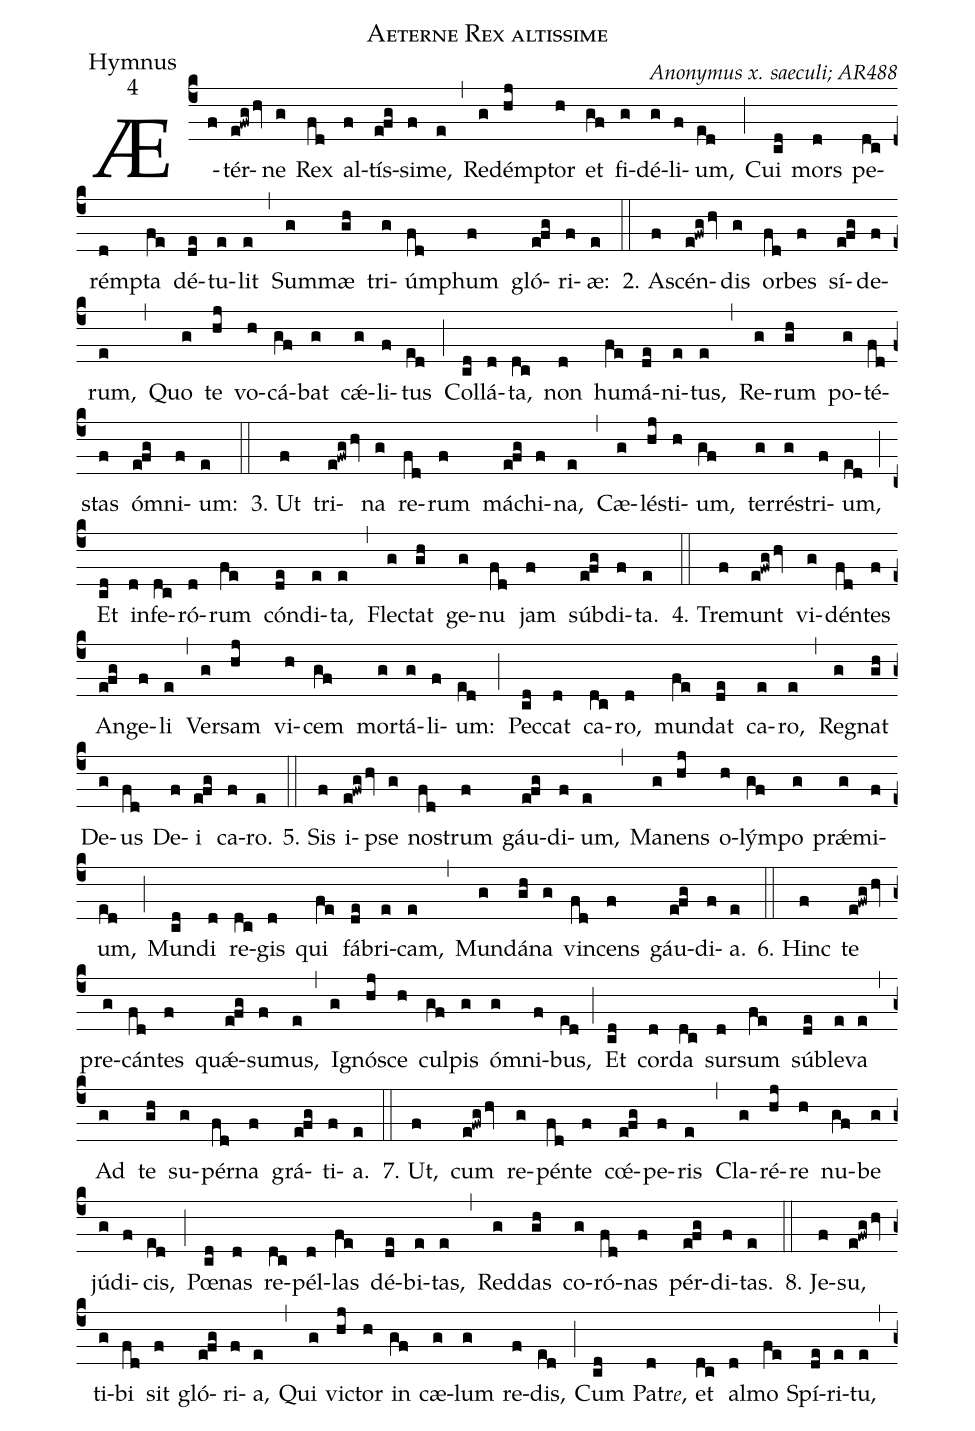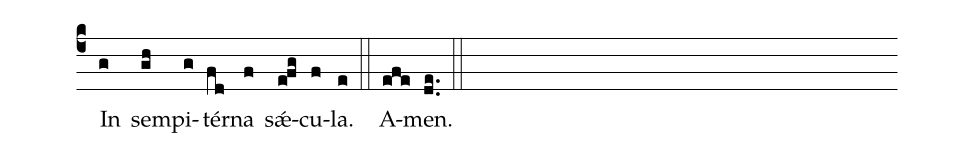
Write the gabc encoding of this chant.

name:Aeterne Rex altissime;
office-part:Hymnus;
mode:4;
commentary:Anonymus x. saeculi; AR488;
%%
(c4)Æ(f)tér(e!fwghv)ne(g) Rex(fd) al(f)tís(efg)si(f)me,(e) (,)
Re(g)dém(hj)ptor(h) et(gf) fi(g)dé(g)li(f)um,(ed) (;)
Cui(cd) mors(d) pe(dc)rém(d)pta(fe) dé(de)tu(e)lit(e) (,)
Sum(g)mæ(gh) tri(g)úm(fd)phum(f) gló(efg)ri(f)æ:(e) (::)

2. A(f)scén(e!fwghv)dis(g) or(fd)bes(f) sí(efg)de(f)rum,(e) (,)
Quo(g) te(hj) vo(h)cá(gf)bat(g) cǽ(g)li(f)tus(ed) (;)
Col(cd)lá(d)ta,(dc) non(d) hu(fe)má(de)ni(e)tus,(e) (,)
Re(g)rum(gh) po(g)té(fd)stas(f) óm(efg)ni(f)um:(e) (::)

3. Ut(f) tri(e!fwghv)na(g) re(fd)rum(f) má(efg)chi(f)na,(e) (,)
Cæ(g)lé(hj)sti(h)um,(gf) ter(g)ré(g)stri(f)um,(ed) (;)
Et(cd) in(d)fe(dc)ró(d)rum(fe) cón(de)di(e)ta,(e) (,)
Fle(g)ctat(gh) ge(g)nu(fd) jam(f) súb(efg)di(f)ta.(e) (::)

4. Tre(f)munt(e!fwghv) vi(g)dén(fd)tes(f) An(efg)ge(f)li(e) (,)
Ver(g)sam(hj) vi(h)cem(gf) mor(g)tá(g)li(f)um:(ed) (;)
Pec(cd)cat(d) ca(dc)ro,(d) mun(fe)dat(de) ca(e)ro,(e) (,)
Re(g)gnat(gh) De(g)us(fd) De(f)i(efg) ca(f)ro.(e) (::)

5. Sis(f) i(e!fwghv)pse(g) no(fd)strum(f) gáu(efg)di(f)um,(e) (,)
Ma(g)nens(hj) o(h)lým(gf)po(g) prǽ(g)mi(f)um,(ed) (;)
Mun(cd)di(d) re(dc)gis(d) qui(fe) fá(de)bri(e)cam,(e) (,)
Mun(g)dá(gh)na(g) vin(fd)cens(f) gáu(efg)di(f)a.(e) (::)

6. Hinc(f) te(e!fwghv) pre(g)cán(fd)tes(f) quǽ(efg)su(f)mus,(e) (,)
I(g)gnó(hj)sce(h) cul(gf)pis(g) óm(g)ni(f)bus,(ed) (;)
Et(cd) cor(d)da(dc) sur(d)sum(fe) sú(de)ble(e)va(e) (,)
Ad(g) te(gh) su(g)pér(fd)na(f) grá(efg)ti(f)a.(e) (::)

7. Ut,(f) cum(e!fwghv) re(g)pén(fd)te(f) cœ́(efg)pe(f)ris(e) (,)
Cla(g)ré(hj)re(h) nu(gf)be(g) jú(g)di(f)cis,(ed) (;)
Pœ(cd)nas(d) re(dc)pél(d)las(fe) dé(de)bi(e)tas,(e) (,)
Red(g)das(gh) co(g)ró(fd)nas(f) pér(efg)di(f)tas.(e) (::)

8. Je(f)su,(e!fwghv) ti(g)bi(fd) sit(f) gló(efg)ri(f)a,(e) (,)
Qui(g) vi(hj)ctor(h) in(gf) cæ(g)lum(g) re(f)dis,(ed) (;)
Cum(cd) Patr<e>e</e>,(d) et(dc) al(d)mo(fe) Spí(de)ri(e)tu,(e) (,)
In(g) sem(gh)pi(g)tér(fd)na(f) sǽ(efg)cu(f)la.(e) (::)
A(efe)men.(de..) (::)
